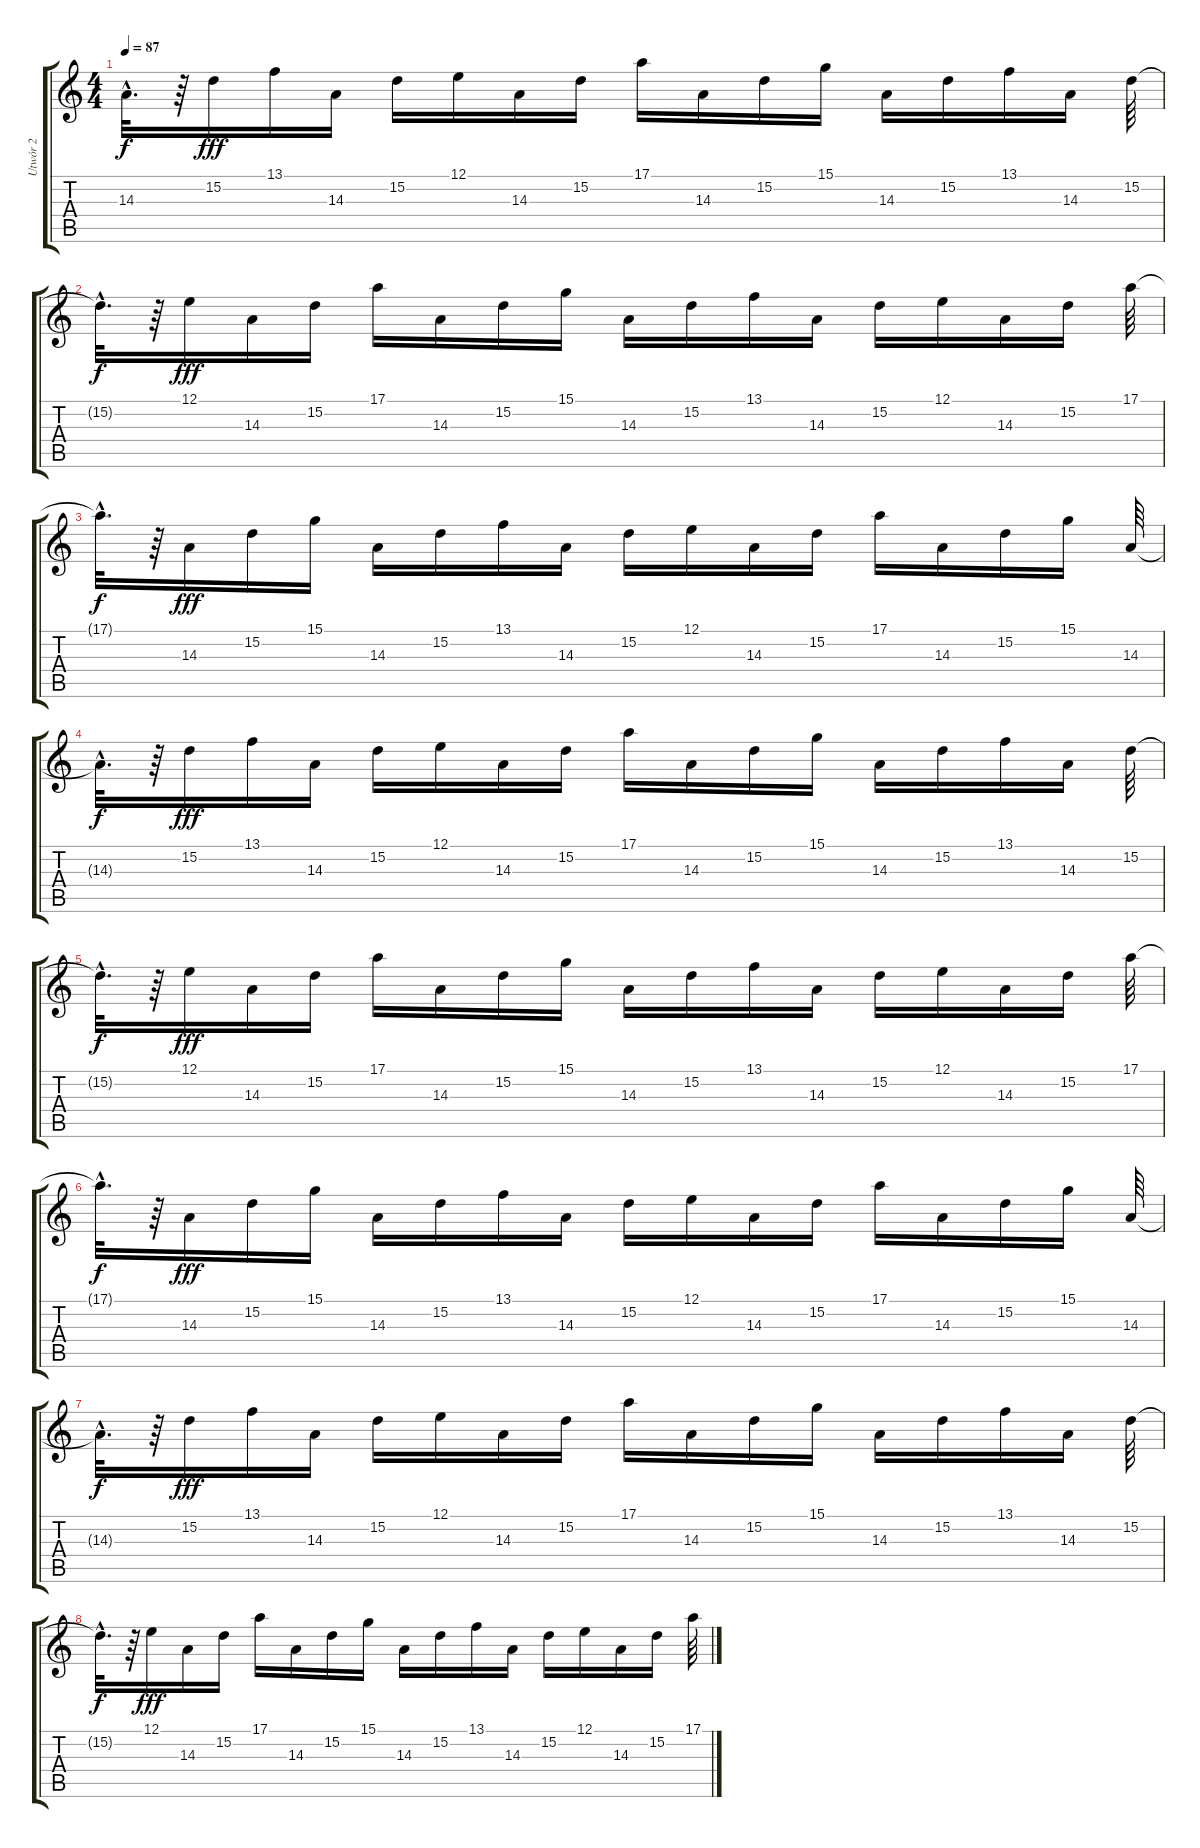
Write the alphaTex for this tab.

\track ("Utwór 2" "Utwór 2") {instrument acousticgrandpiano}
\staff {score tabs}
\tuning (E4 B3 G3 D3 A2 E2) {hide}
\ts (4 4)
\tempo 87
\clef g2
\ks c
14.3{hac t}.32{d dy f} r.64 15.2.16{dy fff volume 11} 13.1.16{volume 11} 14.3.16{volume 11} 15.2.16{volume 11} 12.1.16{volume 11} 14.3.16{volume 10} 15.2.16{volume 10} 17.1.16{volume 10} 14.3.16{volume 10} 15.2.16{volume 10} 15.1.16{volume 10} 14.3.16{volume 10} 15.2.16{volume 10} 13.1.16{volume 10} 14.3.16{volume 10} 15.2.64{volume 10} |
15.2{hac t}.32{d dy f} r.64 12.1.16{dy fff volume 10} 14.3.16{volume 10} 15.2.16{volume 9} 17.1.16{volume 9} 14.3.16{volume 9} 15.2.16{volume 9} 15.1.16{volume 9} 14.3.16{volume 9} 15.2.16{volume 9} 13.1.16{volume 9} 14.3.16{volume 9} 15.2.16{volume 9} 12.1.16{volume 9} 14.3.16{volume 9} 15.2.16{volume 9} 17.1.64{volume 9} |
17.1{hac t}.32{d dy f} r.64 14.3.16{dy fff volume 9} 15.2.16{volume 9} 15.1.16{volume 8} 14.3.16{volume 8} 15.2.16{volume 8} 13.1.16{volume 8} 14.3.16{volume 8} 15.2.16{volume 8} 12.1.16{volume 8} 14.3.16{volume 8} 15.2.16{volume 8} 17.1.16{volume 8} 14.3.16{volume 8} 15.2.16{volume 8} 15.1.16{volume 8} 14.3.64{volume 8} |
14.3{hac t}.32{d dy f} r.64 15.2.16{dy fff volume 8} 13.1.16{volume 8} 14.3.16{volume 8} 15.2.16{volume 8} 12.1.16{volume 8} 14.3.16{volume 8} 15.2.16{volume 8} 17.1.16{volume 7} 14.3.16{volume 7} 15.2.16{volume 7} 15.1.16{volume 7} 14.3.16{volume 7} 15.2.16{volume 7} 13.1.16{volume 7} 14.3.16{volume 7} 15.2.64{volume 7} |
15.2{hac t}.32{d dy f} r.64 12.1.16{dy fff volume 7} 14.3.16{volume 7} 15.2.16{volume 7} 17.1.16{volume 7} 14.3.16{volume 7} 15.2.16{volume 7} 15.1.16{volume 7} 14.3.16{volume 6} 15.2.16{volume 6} 13.1.16{volume 6} 14.3.16{volume 6} 15.2.16{volume 6} 12.1.16{volume 6} 14.3.16{volume 6} 15.2.16{volume 6} 17.1.64{volume 6} |
17.1{hac t}.32{d dy f} r.64 14.3.16{dy fff volume 6} 15.2.16{volume 6} 15.1.16{volume 6} 14.3.16{volume 6} 15.2.16{volume 6} 13.1.16{volume 5} 14.3.16{volume 5} 15.2.16{volume 5} 12.1.16{volume 5} 14.3.16{volume 5} 15.2.16{volume 5} 17.1.16{volume 5} 14.3.16{volume 5} 15.2.16{volume 5} 15.1.16{volume 5} 14.3.64{volume 4} |
14.3{hac t}.32{d dy f} r.64 15.2.16{dy fff volume 4} 13.1.16{volume 4} 14.3.16{volume 4} 15.2.16{volume 4} 12.1.16{volume 4} 14.3.16{volume 4} 15.2.16{volume 4} 17.1.16{volume 4} 14.3.16{volume 4} 15.2.16{volume 4} 15.1.16{volume 4} 14.3.16{volume 4} 15.2.16{volume 4} 13.1.16{volume 4} 14.3.16{volume 3} 15.2.64{volume 3} |
15.2{hac t}.32{d dy f} r.64 12.1.16{dy fff volume 3} 14.3.16{volume 3} 15.2.16{volume 3} 17.1.16{volume 3} 14.3.16{volume 3} 15.2.16{volume 3} 15.1.16{volume 2} 14.3.16{volume 2} 15.2.16{volume 2} 13.1.16{volume 2} 14.3.16{volume 2} 15.2.16{volume 2} 12.1.16{volume 2} 14.3.16{volume 2} 15.2.16{volume 2} 17.1.64{volume 2}
